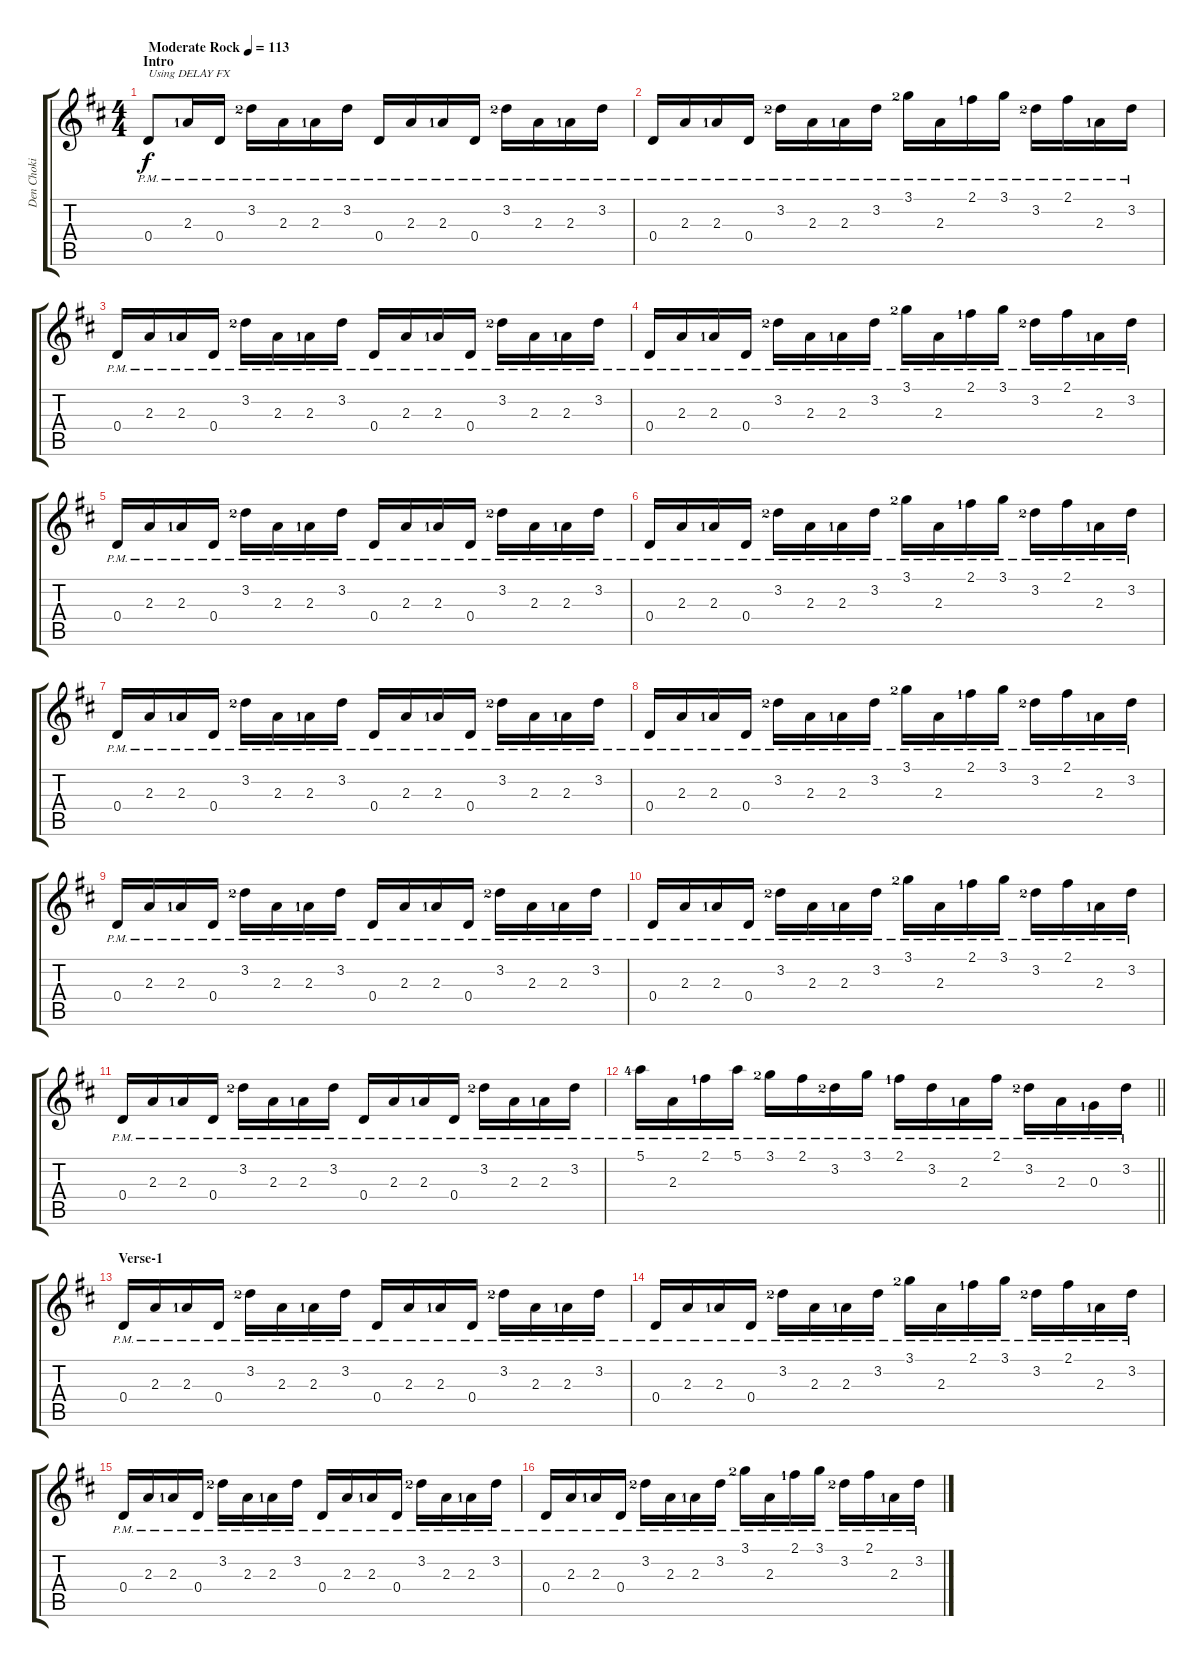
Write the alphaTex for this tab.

\track ("Den Choki \"netral\"" "Den Choki ") {instrument distortionguitar bank 81}
\staff {score tabs}
\tuning (E4 B3 G3 D3 A2 E2) {hide}
\ts (4 4)
\section ("" "Intro")
\tempo (113 "Moderate Rock")
\clef g2
\ks d
0.4{pm}.8{txt "Using DELAY FX" dy f instrument distortionguitar} 2.3{pm lf 2}.16 0.4{pm}.16 3.2{pm lf 3}.16 2.3{pm}.16 2.3{pm lf 2}.16 3.2{pm}.16 0.4{pm}.16 2.3{pm}.16 2.3{pm lf 2}.16 0.4{pm}.16 3.2{pm lf 3}.16 2.3{pm}.16 2.3{pm lf 2}.16 3.2{pm}.16 |
0.4{pm}.16 2.3{pm}.16 2.3{pm lf 2}.16 0.4{pm}.16 3.2{pm lf 3}.16 2.3{pm}.16 2.3{pm lf 2}.16 3.2{pm}.16 3.1{pm lf 3}.16 2.3{pm}.16 2.1{pm lf 2}.16 3.1{pm}.16 3.2{pm lf 3}.16 2.1{pm}.16 2.3{pm lf 2}.16 3.2{pm}.16 |
0.4{pm}.16 2.3{pm}.16 2.3{pm lf 2}.16 0.4{pm}.16 3.2{pm lf 3}.16 2.3{pm}.16 2.3{pm lf 2}.16 3.2{pm}.16 0.4{pm}.16 2.3{pm}.16 2.3{pm lf 2}.16 0.4{pm}.16 3.2{pm lf 3}.16 2.3{pm}.16 2.3{pm lf 2}.16 3.2{pm}.16 |
0.4{pm}.16 2.3{pm}.16 2.3{pm lf 2}.16 0.4{pm}.16 3.2{pm lf 3}.16 2.3{pm}.16 2.3{pm lf 2}.16 3.2{pm}.16 3.1{pm lf 3}.16 2.3{pm}.16 2.1{pm lf 2}.16 3.1{pm}.16 3.2{pm lf 3}.16 2.1{pm}.16 2.3{pm lf 2}.16 3.2{pm}.16 |
0.4{pm}.16 2.3{pm}.16 2.3{pm lf 2}.16 0.4{pm}.16 3.2{pm lf 3}.16 2.3{pm}.16 2.3{pm lf 2}.16 3.2{pm}.16 0.4{pm}.16 2.3{pm}.16 2.3{pm lf 2}.16 0.4{pm}.16 3.2{pm lf 3}.16 2.3{pm}.16 2.3{pm lf 2}.16 3.2{pm}.16 |
0.4{pm}.16 2.3{pm}.16 2.3{pm lf 2}.16 0.4{pm}.16 3.2{pm lf 3}.16 2.3{pm}.16 2.3{pm lf 2}.16 3.2{pm}.16 3.1{pm lf 3}.16 2.3{pm}.16 2.1{pm lf 2}.16 3.1{pm}.16 3.2{pm lf 3}.16 2.1{pm}.16 2.3{pm lf 2}.16 3.2{pm}.16 |
0.4{pm}.16 2.3{pm}.16 2.3{pm lf 2}.16 0.4{pm}.16 3.2{pm lf 3}.16 2.3{pm}.16 2.3{pm lf 2}.16 3.2{pm}.16 0.4{pm}.16 2.3{pm}.16 2.3{pm lf 2}.16 0.4{pm}.16 3.2{pm lf 3}.16 2.3{pm}.16 2.3{pm lf 2}.16 3.2{pm}.16 |
0.4{pm}.16 2.3{pm}.16 2.3{pm lf 2}.16 0.4{pm}.16 3.2{pm lf 3}.16 2.3{pm}.16 2.3{pm lf 2}.16 3.2{pm}.16 3.1{pm lf 3}.16 2.3{pm}.16 2.1{pm lf 2}.16 3.1{pm}.16 3.2{pm lf 3}.16 2.1{pm}.16 2.3{pm lf 2}.16 3.2{pm}.16 |
0.4{pm}.16 2.3{pm}.16 2.3{pm lf 2}.16 0.4{pm}.16 3.2{pm lf 3}.16 2.3{pm}.16 2.3{pm lf 2}.16 3.2{pm}.16 0.4{pm}.16 2.3{pm}.16 2.3{pm lf 2}.16 0.4{pm}.16 3.2{pm lf 3}.16 2.3{pm}.16 2.3{pm lf 2}.16 3.2{pm}.16 |
0.4{pm}.16 2.3{pm}.16 2.3{pm lf 2}.16 0.4{pm}.16 3.2{pm lf 3}.16 2.3{pm}.16 2.3{pm lf 2}.16 3.2{pm}.16 3.1{pm lf 3}.16 2.3{pm}.16 2.1{pm lf 2}.16 3.1{pm}.16 3.2{pm lf 3}.16 2.1{pm}.16 2.3{pm lf 2}.16 3.2{pm}.16 |
0.4{pm}.16 2.3{pm}.16 2.3{pm lf 2}.16 0.4{pm}.16 3.2{pm lf 3}.16 2.3{pm}.16 2.3{pm lf 2}.16 3.2{pm}.16 0.4{pm}.16 2.3{pm}.16 2.3{pm lf 2}.16 0.4{pm}.16 3.2{pm lf 3}.16 2.3{pm}.16 2.3{pm lf 2}.16 3.2{pm}.16 |
\barLineRight lightlight
5.1{pm lf 5}.16 2.3{pm}.16 2.1{pm lf 2}.16 5.1{pm}.16 3.1{pm lf 3}.16 2.1{pm}.16 3.2{pm lf 3}.16 3.1{pm}.16 2.1{pm lf 2}.16 3.2{pm}.16 2.3{pm lf 2}.16 2.1{pm}.16 3.2{pm lf 3}.16 2.3{pm}.16 0.3{pm lf 2}.16 3.2{pm}.16 |
\section ("" "Verse-1")
0.4{pm}.16 2.3{pm}.16 2.3{pm lf 2}.16 0.4{pm}.16 3.2{pm lf 3}.16 2.3{pm}.16 2.3{pm lf 2}.16 3.2{pm}.16 0.4{pm}.16 2.3{pm}.16 2.3{pm lf 2}.16 0.4{pm}.16 3.2{pm lf 3}.16 2.3{pm}.16 2.3{pm lf 2}.16 3.2{pm}.16 |
0.4{pm}.16 2.3{pm}.16 2.3{pm lf 2}.16 0.4{pm}.16 3.2{pm lf 3}.16 2.3{pm}.16 2.3{pm lf 2}.16 3.2{pm}.16 3.1{pm lf 3}.16 2.3{pm}.16 2.1{pm lf 2}.16 3.1{pm}.16 3.2{pm lf 3}.16 2.1{pm}.16 2.3{pm lf 2}.16 3.2{pm}.16 |
0.4{pm}.16 2.3{pm}.16 2.3{pm lf 2}.16 0.4{pm}.16 3.2{pm lf 3}.16 2.3{pm}.16 2.3{pm lf 2}.16 3.2{pm}.16 0.4{pm}.16 2.3{pm}.16 2.3{pm lf 2}.16 0.4{pm}.16 3.2{pm lf 3}.16 2.3{pm}.16 2.3{pm lf 2}.16 3.2{pm}.16 |
0.4{pm}.16 2.3{pm}.16 2.3{pm lf 2}.16 0.4{pm}.16 3.2{pm lf 3}.16 2.3{pm}.16 2.3{pm lf 2}.16 3.2{pm}.16 3.1{pm lf 3}.16 2.3{pm}.16 2.1{pm lf 2}.16 3.1{pm}.16 3.2{pm lf 3}.16 2.1{pm}.16 2.3{pm lf 2}.16 3.2{pm}.16
